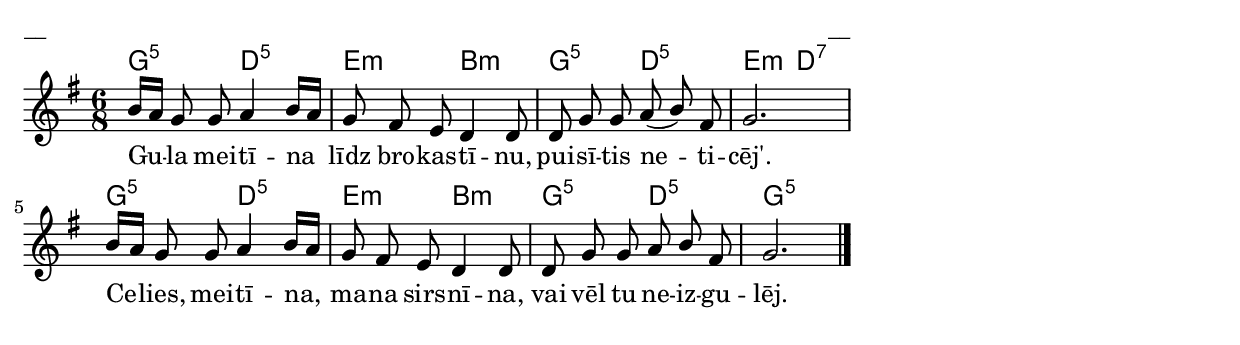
\version "2.13.16" 
%\header {
% title = "Es savai māmiņai"
%}
% Austras dziesmu burtnīca, 14.lpp.
\paper {
line-width = 14\cm
left-margin = 0.4\cm
between-system-padding = 0.3\cm
between-system-space = 0.3\cm
}
\layout {
indent = #0
ragged-last = ##f
}

voiceA = \relative c' {
\clef "treble"
\key g \major
\time 6/8
b'16[ a] g8 g a4 b16[ a] | g8 fis e d4 d8 | d8 g8 g a( \stemUp b) fis | g2. |
b16[ a] g8 g a4 b16[ a] | g8 fis e d4 d8 | d8 g8 g a b fis | g2.
\bar "|."
}


lyricA = \lyricmode {
Gu -- la mei -- tī -- na līdz bro -- kas -- tī -- nu, pui -- sī -- tis ne -- ti -- cēj'.
Ce -- lies, mei -- tī -- na, ma -- na sirs -- nī -- na, vai vēl tu ne -- iz -- gu -- lēj. 
}


chordsA = \chordmode {
\time 4/4
g4.:5 d4.:5 | e4.:m b4.:m | g4.:5 d4.:5 | e4.:m d4.:7 |
g4.:5 d4.:5 | e4.:m b4.:m | g4.:5 d4.:5 | g2.:5
}

fullScore = <<
\new ChordNames { \chordsA }
\new Staff {
<<
\new Voice = "voiceA" { \oneVoice \autoBeamOff \voiceA }
\lyricsto "voiceA" \new Lyrics \lyricA
>>
}
>>

\score {
\fullScore
\header { piece = "__" opus = "__" }
}
\markup { \with-color #(x11-color 'white) \sans \smaller "__" }
\score {
\unfoldRepeats
\fullScore
\midi {
\context { \Staff \remove "Staff_performer" }
\context { \Voice \consists "Staff_performer" }
}
}


